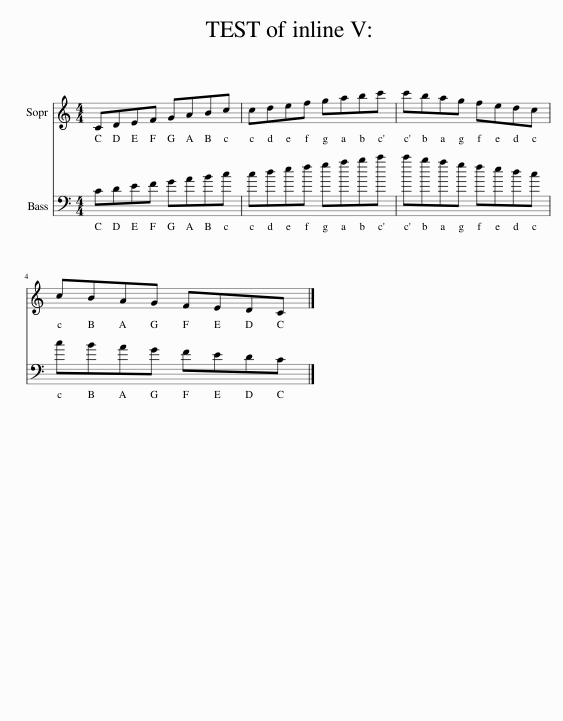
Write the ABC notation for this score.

X:1
%%score 1 2
L:1/8
M:4/4
I:linebreak $
K:C
V:1 treble
V:2 bass
V:1
 CDEF GABc | cdef gabc' | c'bag fedc |$ cBAG FEDC |] %4
V:2
 CDEF GABc | cdef gabc' | c'bag fedc |$ cBAG FEDC |] %4
